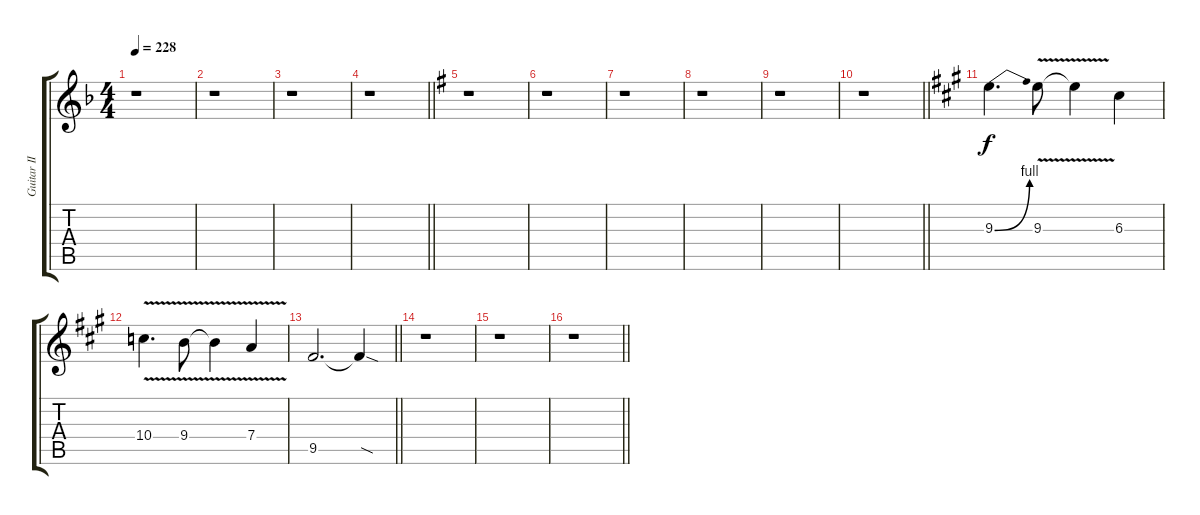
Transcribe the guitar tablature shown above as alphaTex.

\track ("Guitar II" "Guitar II") {mute instrument distortionguitar}
\staff {score tabs}
\tuning (E4 B3 G3 D3 A2 E2) {hide}
\ts (4 4)
\tempo 228
\clef g2
\ks f
r.1{dy f} |
r.1 |
r.1 |
\barLineRight lightlight
r.1 |
\ks g
r.1 |
r.1 |
r.1 |
r.1 |
r.1 |
\barLineRight lightlight
r.1 |
\ks a
9.3{be (bend 0 0 60 4)}.4{d} 9.3{v}.8 9.3{v t}.4 6.3.4 |
10.4{v}.4{d} 9.4{v}.8 9.4{v t}.4 7.4{v}.4 |
\barLineRight lightlight
9.5.2{d} 9.5{sod t}.4 |
r.1 |
r.1 |
\barLineRight lightlight
r.1
